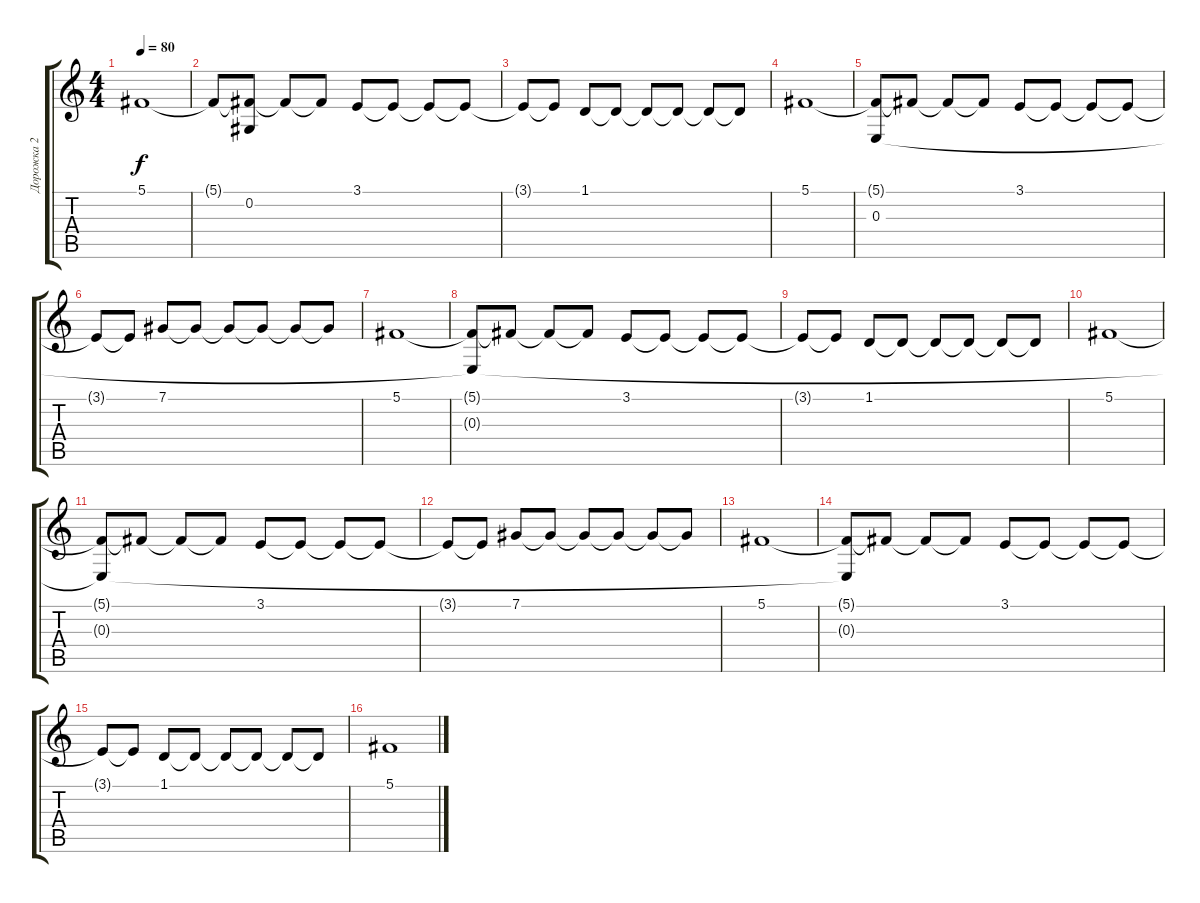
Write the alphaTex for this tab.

\track ("Дорожка 2" "Дорожка 2") {instrument pad2warm}
\staff {score tabs}
\tuning (Db4 Ab3 E3 B2 Gb2 Db2) {hide}
\ts (4 4)
\tempo 80
\clef g2
\ks c
5.1{t}.1{dy f} |
5.1{t}.8 (5.1{t} 0.2).8 5.1{t}.8 5.1{t}.8 3.1.8 3.1{t}.8 3.1{t}.8 3.1{t}.8 |
3.1{t}.8 3.1{t}.8 1.1.8 1.1{t}.8 1.1{t}.8 1.1{t}.8 1.1{t}.8 1.1{t}.8 |
5.1.1 |
(5.1{t} 0.3).8 5.1{t}.8 5.1{t}.8 5.1{t}.8 3.1.8 3.1{t}.8 3.1{t}.8 3.1{t}.8 |
3.1{t}.8 3.1{t}.8 7.1.8 7.1{t}.8 7.1{t}.8 7.1{t}.8 7.1{t}.8 7.1{t}.8 |
5.1.1 |
(5.1{t} 0.3{t}).8 5.1{t}.8 5.1{t}.8 5.1{t}.8 3.1.8 3.1{t}.8 3.1{t}.8 3.1{t}.8 |
3.1{t}.8 3.1{t}.8 1.1.8 1.1{t}.8 1.1{t}.8 1.1{t}.8 1.1{t}.8 1.1{t}.8 |
5.1.1 |
(5.1{t} 0.3{t}).8 5.1{t}.8 5.1{t}.8 5.1{t}.8 3.1.8 3.1{t}.8 3.1{t}.8 3.1{t}.8 |
3.1{t}.8 3.1{t}.8 7.1.8 7.1{t}.8 7.1{t}.8 7.1{t}.8 7.1{t}.8 7.1{t}.8 |
5.1.1 |
(5.1{t} 0.3{t}).8 5.1{t}.8 5.1{t}.8 5.1{t}.8 3.1.8 3.1{t}.8 3.1{t}.8 3.1{t}.8 |
3.1{t}.8 3.1{t}.8 1.1.8 1.1{t}.8 1.1{t}.8 1.1{t}.8 1.1{t}.8 1.1{t}.8 |
5.1.1
